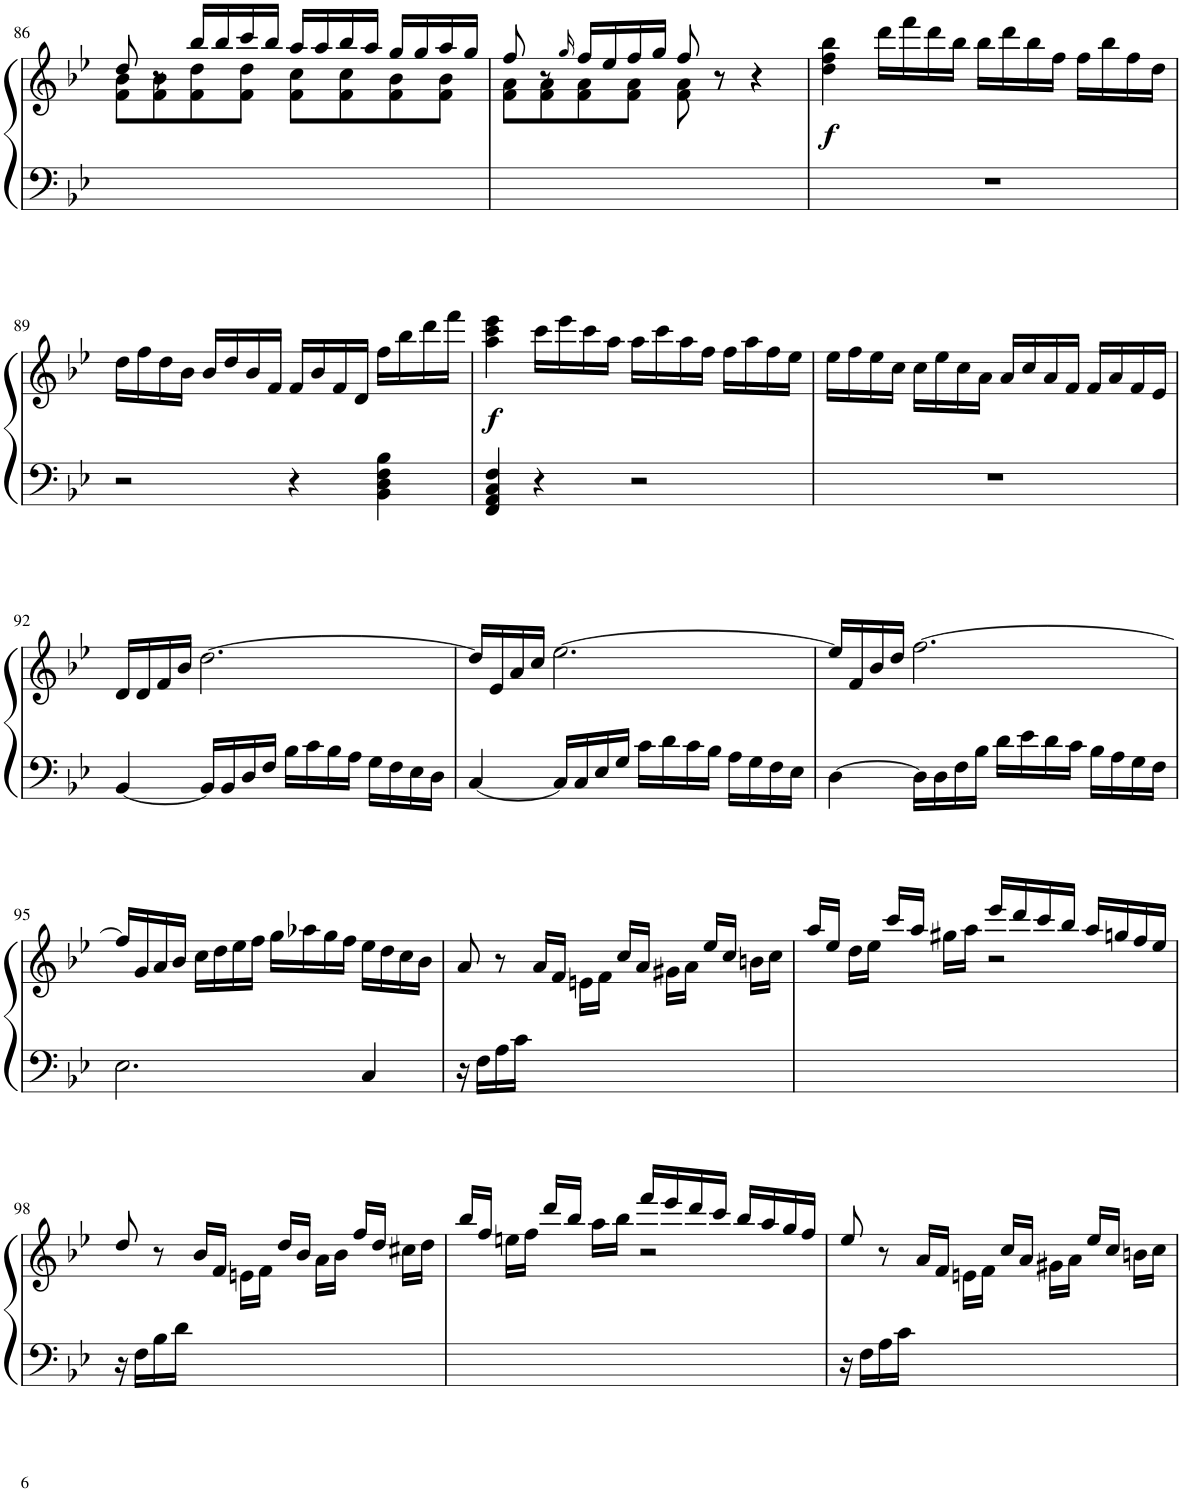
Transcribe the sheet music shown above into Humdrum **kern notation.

**kern	**kern	**dynam
*part1	*part1	*part1
*staff2	*staff1	*staff1/2
*I"Piano	*	*
*I'Pno.	*	*
!!LO:PB:g=z
*clefF4	*clefG2	*
*k[b-e-]	*k[b-e-]	*
*M4/4	*M4/4	*
*met(c)	*met(c)	*
=86	=86	=86
*	*^	*
1ryy	8dd/	8f\ 8b-\L	.
.	8r	8f\ 8b-\	.
.	16bb-/LL	8f\ 8dd\	.
.	16bb-/	.	.
.	16ccc/	8f\ 8dd\J	.
.	16bb-/JJ	.	.
.	16aa/LL	8f\ 8cc\L	.
.	16aa/	.	.
.	16bb-/	8f\ 8cc\	.
.	16aa/JJ	.	.
.	16gg/LL	8f\ 8b-\	.
.	16gg/	.	.
.	16aa/	8f\ 8b-\J	.
.	16gg/JJ	.	.
=87	=87	=87	=87
8ryy	8ff/	8f\ 8a\L	.
.	8r	8f\ 8a\	.
.	16qgg/	.	.
.	16ff/LL	8f\ 8a\	.
.	16ee-/	.	.
.	16ff/	8f\ 8a\J	.
.	16gg/JJ	.	.
.	8ff/	8f\ 8a\	.
8r	8r	4.ryy	.
4r	4r	.	.
*	*v	*v	*
=88	=88	=88
!	!	!LO:DY:b
1r	4dd\ 4ff\ 4bb-\	f
.	16ddd\LL	.
.	16fff\	.
.	16ddd\	.
.	16bb-\JJ	.
.	16bb-\LL	.
.	16ddd\	.
.	16bb-\	.
.	16ff\JJ	.
.	16ff\LL	.
.	16bb-\	.
.	16ff\	.
.	16dd\JJ	.
!!LO:LB:g=z
=89	=89	=89
2r	16dd\LL	.
.	16ff\	.
.	16dd\	.
.	16b-\JJ	.
.	16b-/LL	.
.	16dd/	.
.	16b-/	.
.	16f/JJ	.
4r	16f/LL	.
.	16b-/	.
.	16f/	.
.	16d/JJ	.
4BB-\ 4D\ 4F\ 4B-\	16ff\LL	.
.	16bb-\	.
.	16ddd\	.
.	16fff\JJ	.
=90	=90	=90
!	!	!LO:DY:b
4FF/ 4AA/ 4C/ 4F/	4aa\ 4ccc\ 4eee-\	f
4r	16ccc\LL	.
.	16eee-\	.
.	16ccc\	.
.	16aa\JJ	.
2r	16aa\LL	.
.	16ccc\	.
.	16aa\	.
.	16ff\JJ	.
.	16ff\LL	.
.	16aa\	.
.	16ff\	.
.	16ee-\JJ	.
=91	=91	=91
1r	16ee-\LL	.
.	16ff\	.
.	16ee-\	.
.	16cc\JJ	.
.	16cc\LL	.
.	16ee-\	.
.	16cc\	.
.	16a\JJ	.
.	16a/LL	.
.	16cc/	.
.	16a/	.
.	16f/JJ	.
.	16f/LL	.
.	16a/	.
.	16f/	.
.	16e-/JJ	.
!!LO:LB:g=z
=92	=92	=92
[4BB-/	16d/LL	.
.	16d/	.
.	16f/	.
.	16b-/JJ	.
16BB-/LL]	[2.dd\	.
16BB-/	.	.
16D/	.	.
16F/JJ	.	.
16B-\LL	.	.
16c\	.	.
16B-\	.	.
16A\JJ	.	.
16G\LL	.	.
16F\	.	.
16E-\	.	.
16D\JJ	.	.
=93	=93	=93
[4C/	16dd/LL]	.
.	16e-/	.
.	16a/	.
.	16cc/JJ	.
16C/LL]	[2.ee-\	.
16C/	.	.
16E-/	.	.
16G/JJ	.	.
16c\LL	.	.
16d\	.	.
16c\	.	.
16B-\JJ	.	.
16A\LL	.	.
16G\	.	.
16F\	.	.
16E-\JJ	.	.
=94	=94	=94
[4D\	16ee-/LL]	.
.	16f/	.
.	16b-/	.
.	16dd/JJ	.
16D\LL]	[2.ff\	.
16D\	.	.
16F\	.	.
16B-\JJ	.	.
16d\LL	.	.
16e-\	.	.
16d\	.	.
16c\JJ	.	.
16B-\LL	.	.
16A\	.	.
16G\	.	.
16F\JJ	.	.
!!LO:LB:g=z
=95	=95	=95
2.E-\	16ff/LL]	.
.	16g/	.
.	16a/	.
.	16b-/JJ	.
.	16cc\LL	.
.	16dd\	.
.	16ee-\	.
.	16ff\JJ	.
.	16gg\LL	.
.	16aa-X\	.
.	16gg\	.
.	16ff\JJ	.
4C/	16ee-\LL	.
.	16dd\	.
.	16cc\	.
.	16b-\JJ	.
=96	=96	=96
*	*^	*
16r	8a/	4.ryy	.
16F\LL	.	.	.
16A\	8r	.	.
16c\JJ	.	.	.
8ryy	16a/LL	.	.
.	16f/JJ	.	.
8ryy	8ryy	16en\LL	.
.	.	16f\JJ	.
8ryy	16cc/LL	8ryy	.
.	16a/JJ	.	.
8ryy	8ryy	16g#X\LL	.
.	.	16a\JJ	.
8ryy	16ee-/LL	8ryy	.
.	16cc/JJ	.	.
8ryy	8ryy	16bn\LL	.
.	.	16cc\JJ	.
*	*v	*v	*
=97	=97	=97
2ryy	16aa/LL	.
.	16ee-/JJ	.
.	16dd\LL	.
.	16ee-\JJ	.
.	16ccc/LL	.
.	16aa/JJ	.
.	16gg#X\LL	.
.	16aa\JJ	.
2r	16eee-/LL	.
.	16ddd/	.
.	16ccc/	.
.	16bb-/JJ	.
.	16aa/LL	.
.	16ggn/	.
.	16ff/	.
.	16ee-/JJ	.
!!LO:LB:g=z
=98	=98	=98
*	*^	*
16r	8dd/	4.ryy	.
16F\LL	.	.	.
16B-\	8r	.	.
16d\JJ	.	.	.
8ryy	16b-/LL	.	.
.	16f/JJ	.	.
8ryy	8ryy	16en\LL	.
.	.	16f\JJ	.
8ryy	16dd/LL	8ryy	.
.	16b-/JJ	.	.
8ryy	8ryy	16a\LL	.
.	.	16b-\JJ	.
8ryy	16ff/LL	8ryy	.
.	16dd/JJ	.	.
8ryy	8ryy	16cc#X\LL	.
.	.	16dd\JJ	.
*	*v	*v	*
=99	=99	=99
2ryy	16bb-/LL	.
.	16ff/JJ	.
.	16een\LL	.
.	16ff\JJ	.
.	16ddd/LL	.
.	16bb-/JJ	.
.	16aa\LL	.
.	16bb-\JJ	.
2r	16fff/LL	.
.	16eee-/	.
.	16ddd/	.
.	16ccc/JJ	.
.	16bb-/LL	.
.	16aa/	.
.	16gg/	.
.	16ff/JJ	.
=100	=100	=100
*	*^	*
16r	8ee-/	4.ryy	.
16F\LL	.	.	.
16A\	8r	.	.
16c\JJ	.	.	.
8ryy	16a/LL	.	.
.	16f/JJ	.	.
8ryy	8ryy	16en\LL	.
.	.	16f\JJ	.
8ryy	16cc/LL	8ryy	.
.	16a/JJ	.	.
8ryy	8ryy	16g#X\LL	.
.	.	16a\JJ	.
8ryy	16ee-/LL	8ryy	.
.	16cc/JJ	.	.
8ryy	8ryy	16bn\LL	.
.	.	16cc\JJ	.
*	*v	*v	*
=	=	=
*-	*-	*-
